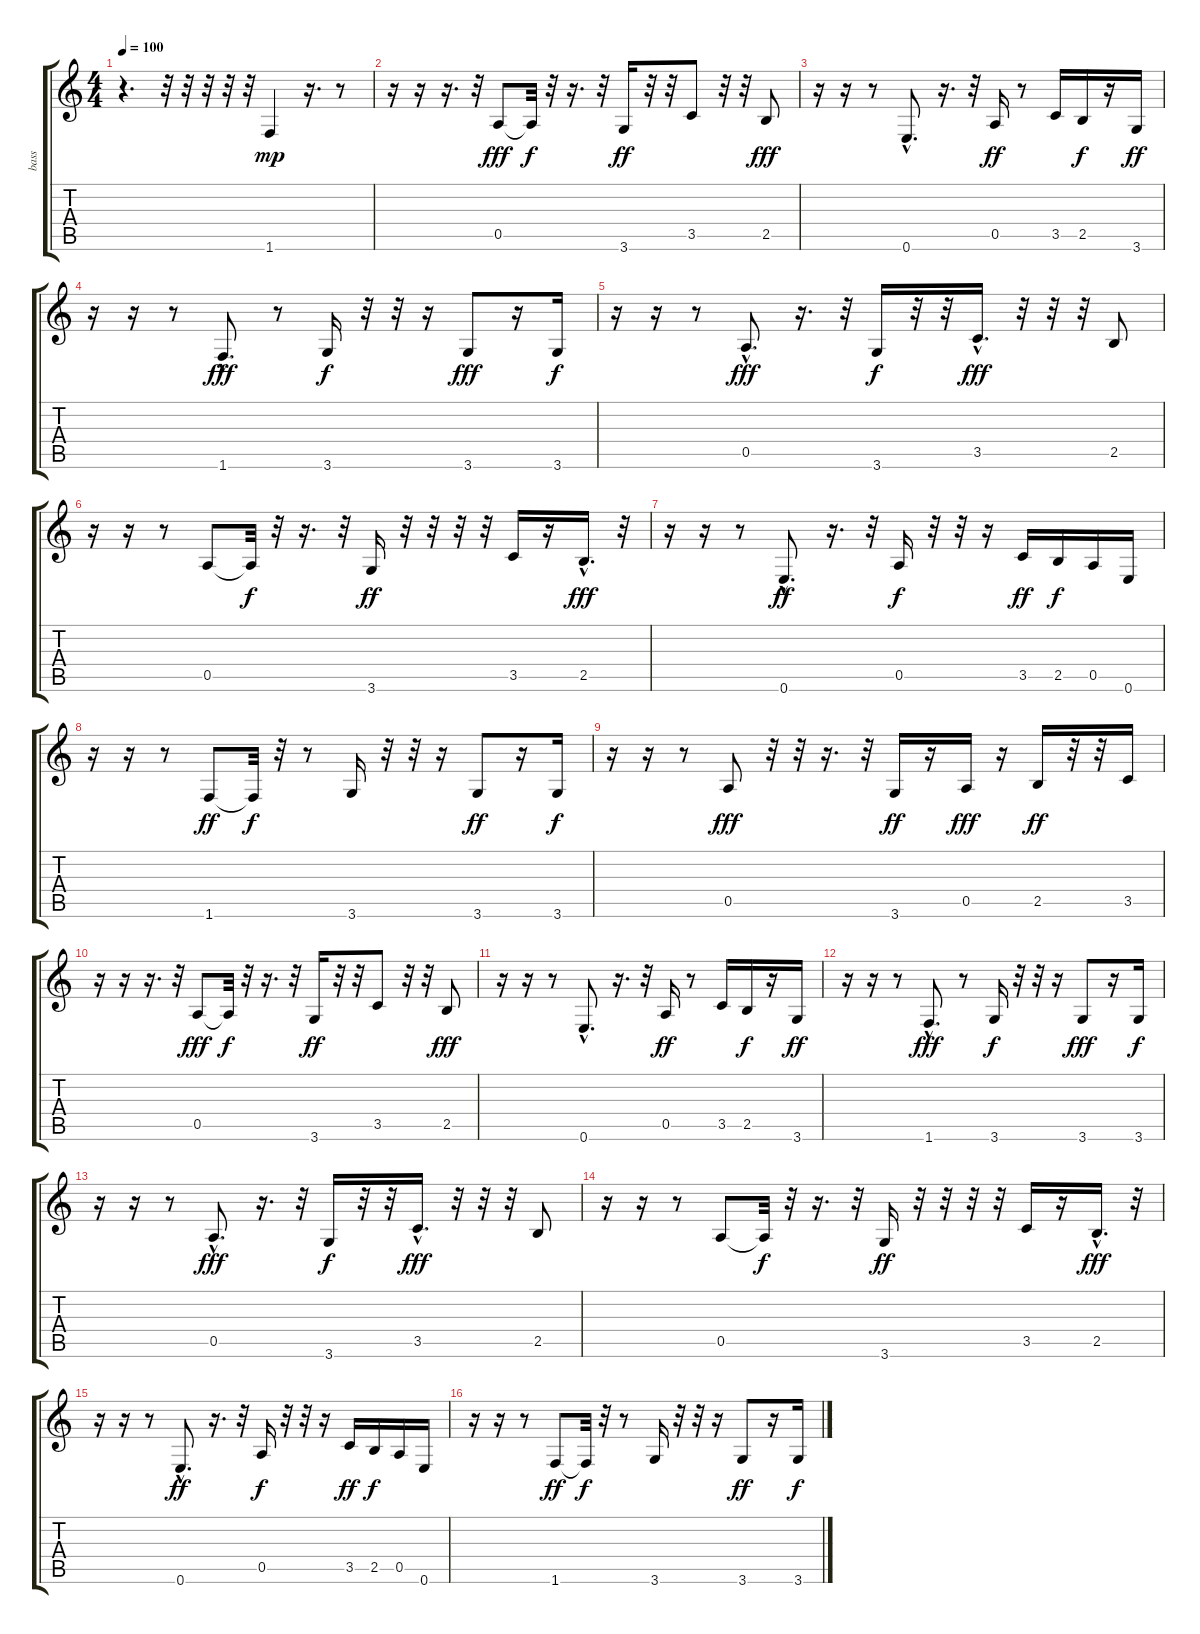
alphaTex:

\track ("bass" "bass") {instrument electricbassfinger}
\staff {score tabs}
\tuning (E4 B3 G3 D3 A2 E2) {hide}
\ts (4 4)
\tempo 100
\clef g2
\ks c
r.4{d dy fff} r.32 r.32 r.32 r.32 r.32 1.6.4{dy mp} r.16{d} r.8 |
r.16 r.16 r.16{d} r.32 0.5.8{dy fff} 0.5{t}.32{dy f} r.32 r.16{d} r.32 3.6.16{dy ff} r.32 r.32 3.5.8 r.32 r.32 2.5.8{dy fff} |
r.16 r.16 r.8 0.6{hac}.8{d} r.16{d} r.32 0.5.16{dy ff} r.8 3.5.16 2.5.16{dy f} r.16 3.6.16{dy ff} |
r.16 r.16 r.8 1.6{hac}.8{d dy fff} r.8 3.6.16{dy f} r.32 r.32 r.16 3.6.8{dy fff} r.16 3.6.16{dy f} |
r.16 r.16 r.8 0.5{hac}.8{d dy fff} r.16{d} r.32 3.6.16{dy f} r.32 r.32 3.5{hac}.16{d dy fff} r.32 r.32 r.32 2.5.8 |
r.16 r.16 r.8 0.5.8 0.5{t}.32{dy f} r.32 r.16{d} r.32 3.6.16{dy ff} r.32 r.32 r.32 r.32 3.5.16 r.16 2.5{hac}.16{d dy fff} r.32 |
r.16 r.16 r.8 0.6{hac}.8{d dy ff} r.16{d} r.32 0.5.16{dy f} r.32 r.32 r.16 3.5.16{dy ff} 2.5.16{dy f} 0.5.16 0.6.16 |
r.16 r.16 r.8 1.6.8{dy ff} 1.6{t}.32{dy f} r.32 r.8 3.6.16 r.32 r.32 r.16 3.6.8{dy ff} r.16 3.6.16{dy f} |
r.16 r.16 r.8 0.5.8{dy fff} r.32 r.32 r.16{d} r.32 3.6.16{dy ff} r.16 0.5.16{dy fff} r.16 2.5.16{dy ff} r.32 r.32 3.5.16 |
r.16 r.16 r.16{d} r.32 0.5.8{dy fff} 0.5{t}.32{dy f} r.32 r.16{d} r.32 3.6.16{dy ff} r.32 r.32 3.5.8 r.32 r.32 2.5.8{dy fff} |
r.16 r.16 r.8 0.6{hac}.8{d} r.16{d} r.32 0.5.16{dy ff} r.8 3.5.16 2.5.16{dy f} r.16 3.6.16{dy ff} |
r.16 r.16 r.8 1.6{hac}.8{d dy fff} r.8 3.6.16{dy f} r.32 r.32 r.16 3.6.8{dy fff} r.16 3.6.16{dy f} |
r.16 r.16 r.8 0.5{hac}.8{d dy fff} r.16{d} r.32 3.6.16{dy f} r.32 r.32 3.5{hac}.16{d dy fff} r.32 r.32 r.32 2.5.8 |
r.16 r.16 r.8 0.5.8 0.5{t}.32{dy f} r.32 r.16{d} r.32 3.6.16{dy ff} r.32 r.32 r.32 r.32 3.5.16 r.16 2.5{hac}.16{d dy fff} r.32 |
r.16 r.16 r.8 0.6{hac}.8{d dy ff} r.16{d} r.32 0.5.16{dy f} r.32 r.32 r.16 3.5.16{dy ff} 2.5.16{dy f} 0.5.16 0.6.16 |
r.16 r.16 r.8 1.6.8{dy ff} 1.6{t}.32{dy f} r.32 r.8 3.6.16 r.32 r.32 r.16 3.6.8{dy ff} r.16 3.6.16{dy f}
